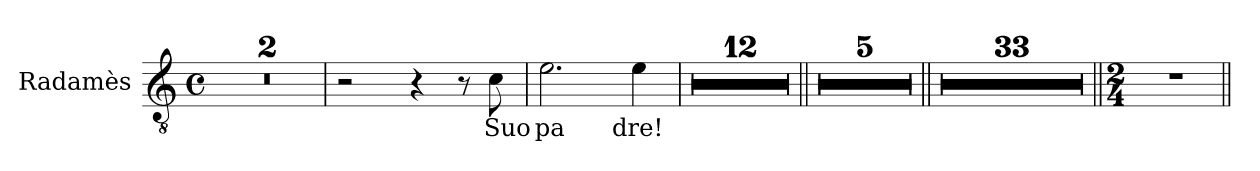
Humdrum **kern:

**kern	**text
*part1	*part1
*staff1	*staff1
*I"Radamès	*
*I'Rad.	*
*clefGv2	*
*k[]	*
*M4/4	*
*met(c)	*
=1	=1
1r	.
=2	=2
1r	.
=3	=3
2r	.
4r	.
8r	.
!	!LO:LY:b:color=#0055FF
8c\	Suo
=4	=4
!	!LO:LY:b:color=#0055FF
2.e\	pa
!	!LO:LY:b:color=#0055FF
4e\	dre!
!!LO:PB:g=z
=5	=5
1r	.
=6	=6
1r	.
=7	=7
1r	.
!!LO:LB:g=z
=8	=8
1r	.
=9	=9
1r	.
=10	=10
1r	.
=11	=11
1r	.
!!LO:LB:g=z
=12	=12
1r	.
=13	=13
1r	.
=14	=14
1r	.
=15	=15
1r	.
=16	=16
1r	.
!!LO:PB:g=z
=17||	=17||
1r	.
=18	=18
1r	.
=19	=19
1r	.
!!LO:LB:g=z
=20	=20
1r	.
=21	=21
1r	.
=22||	=22||
1r	.
!!LO:LB:g=z
=23	=23
1r	.
=24	=24
1r	.
=25	=25
1r	.
!!LO:LB:g=z
=26	=26
1r	.
=27	=27
1r	.
=28	=28
1r	.
!!LO:PB:g=z
=29	=29
1r	.
=30	=30
1r	.
=31	=31
1r	.
!!LO:LB:g=z
=32	=32
1r	.
=33	=33
1r	.
=34	=34
1r	.
!!LO:LB:g=z
=35	=35
1r	.
=36	=36
1r	.
!!LO:LB:g=z
=37	=37
1r	.
=38	=38
1r	.
!!LO:PB:g=z
=39	=39
1r	.
=40	=40
1r	.
=41	=41
1r	.
=42	=42
1r	.
!!LO:LB:g=z
=43	=43
1r	.
=44	=44
1r	.
=45	=45
1r	.
!!LO:LB:g=z
=46	=46
1r	.
=47	=47
1r	.
=48	=48
1r	.
=49	=49
1r	.
!!LO:PB:g=z
=50	=50
1r	.
=51	=51
1r	.
=52	=52
1r	.
!!LO:LB:g=z
=53	=53
1r	.
=54	=54
1r	.
!!LO:PB:g=z
=55||	=55||
*M2/4	*
2r	.
=||	=||
*-	*-
